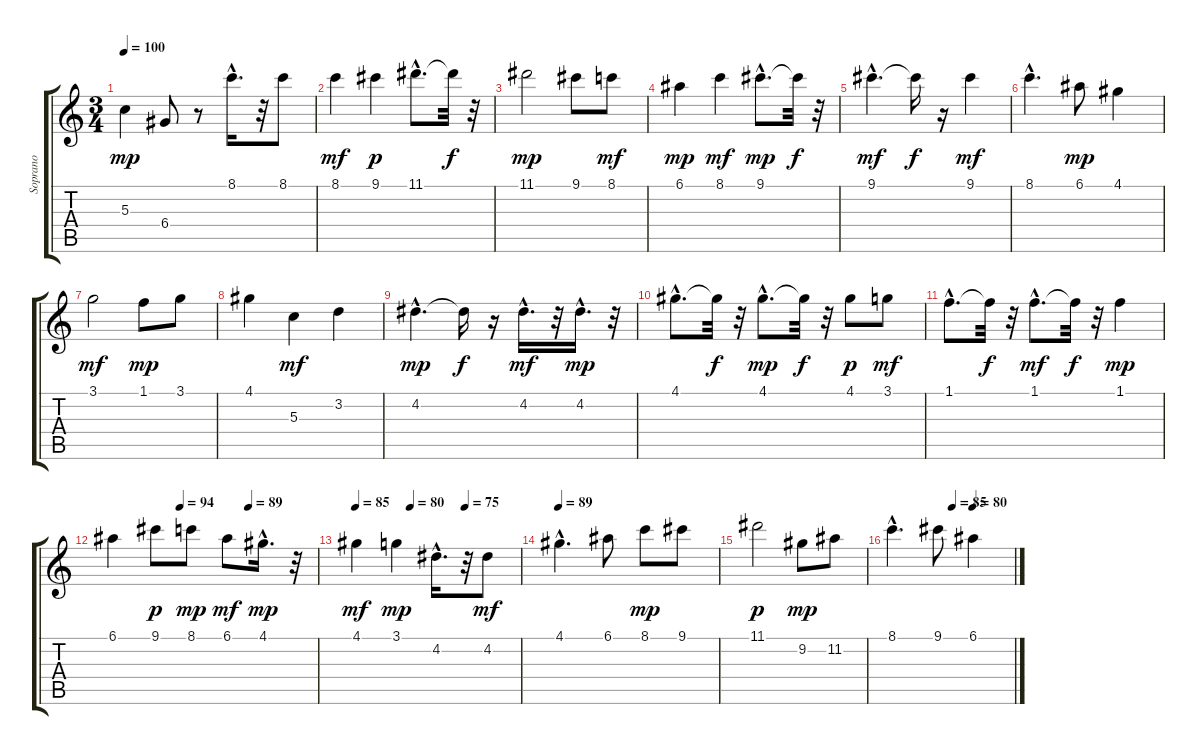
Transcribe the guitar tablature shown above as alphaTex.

\track ("Soprano" "Soprano") {instrument distortionguitar}
\staff {score tabs}
\tuning (E4 B3 G3 D3 A2 E2) {hide}
\ts (3 4)
\tempo 100
\clef g2
\ks c
5.3.4{dy mp} 6.4.8 r.8 8.1{hac}.16{d} r.32 8.1.8 |
8.1.4{dy mf} 9.1.4{dy p} 11.1{hac}.8{d} 11.1{t}.32{dy f} r.32 |
11.1.2{dy mp} 9.1.8 8.1.8{dy mf} |
6.1.4{dy mp} 8.1.4{dy mf} 9.1{hac}.8{d dy mp} 9.1{t}.32{dy f} r.32 |
9.1{hac}.4{d dy mf} 9.1{t}.16{dy f} r.16 9.1.4{dy mf} |
8.1{hac}.4{d} 6.1.8{dy mp} 4.1.4 |
3.1.2{dy mf} 1.1.8{dy mp} 3.1.8 |
4.1.4 5.3.4{dy mf} 3.2.4 |
4.2{hac}.4{d dy mp} 4.2{t}.16{dy f} r.16 4.2{hac}.16{d dy mf} r.32 4.2{hac}.16{d dy mp} r.32 |
4.1{hac}.8{d} 4.1{t}.32{dy f} r.32 4.1{hac}.8{d dy mp} 4.1{t}.32{dy f} r.32 4.1.8{dy p} 3.1.8{dy mf} |
1.1{hac}.8{d} 1.1{t}.32{dy f} r.32 1.1{hac}.8{d dy mf} 1.1{t}.32{dy f} r.32 1.1.4{dy mp} |
\tempo (94 0.3333333333333333)
\tempo (89 0.6666666666666666)
6.1.4 9.1.8{dy p} 8.1.8{dy mp} 6.1.8{dy mf} 4.1{hac}.16{d dy mp} r.32 |
\tempo 85
\tempo (80 0.3333333333333333)
\tempo (75 0.6666666666666666)
4.1.4{dy mf} 3.1.4{dy mp} 4.2{hac}.16{d} r.32 4.2.8{dy mf} |
\tempo 89
4.1{hac}.4{d} 6.1.8 8.1.8{dy mp} 9.1.8 |
11.1.2{dy p} 9.2.8{dy mp} 11.2.8 |
\tempo (85 0.5)
\tempo (80 0.6666666666666666)
8.1{hac}.4{d} 9.1.8 6.1.4
